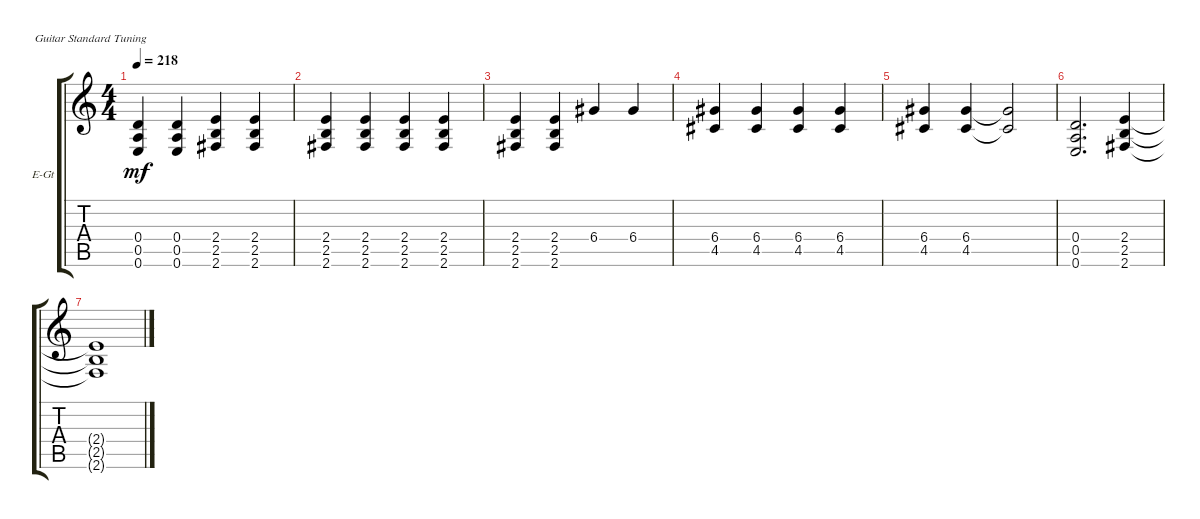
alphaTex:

\defaultSystemsLayout 4
\bracketExtendMode groupsimilarinstruments
\firstSystemTrackNameOrientation horizontal
\otherSystemsTrackNameOrientation horizontal
\track ("Electric Guitar 2" "E-Gt") {instrument overdrivenguitar}
\staff {score tabs}
\tuning (E4 B3 G3 D3 A2 E2)
\ts (4 4)
\tempo 218
\clef g2
\ks c
(0.4 0.5 0.6).4{dy mf} (0.4 0.5 0.6).4 (2.4 2.5 2.6).4 (2.4 2.5 2.6).4 |
(2.4 2.5 2.6).4 (2.4 2.5 2.6).4 (2.4 2.5 2.6).4 (2.4 2.5 2.6).4 |
(2.4 2.5 2.6).4 (2.4 2.5 2.6).4 6.4.4 6.4.4 |
(6.4 4.5).4 (6.4 4.5).4 (6.4 4.5).4 (6.4 4.5).4 |
(6.4 4.5).4 (6.4 4.5).4 (6.4{t} 4.5{t}).2 |
(0.4 0.5 0.6).2{d} (2.4 2.5 2.6).4 |
(2.6{t} 2.5{t} 2.4{t}).1
